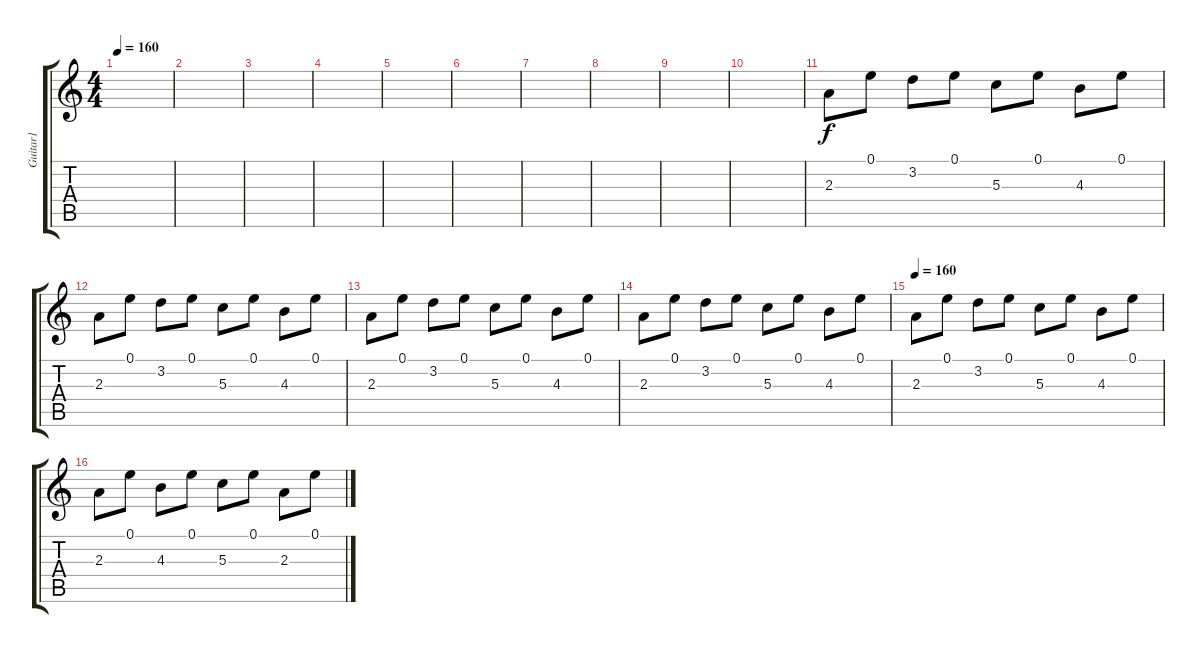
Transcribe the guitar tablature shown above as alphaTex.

\track ("Guitar1" "Guitar1") {instrument acousticguitarnylon}
\staff {score tabs}
\tuning (E4 B3 G3 D3 A2 E2) {hide}
\ts (4 4)
\tempo 160
\clef g2
\ks c
|
|
|
|
|
|
|
|
|
|
2.3.8 0.1.8 3.2.8 0.1.8 5.3.8 0.1.8 4.3.8 0.1.8 |
2.3.8 0.1.8 3.2.8 0.1.8 5.3.8 0.1.8 4.3.8 0.1.8 |
2.3.8 0.1.8 3.2.8 0.1.8 5.3.8 0.1.8 4.3.8 0.1.8 |
2.3.8 0.1.8 3.2.8 0.1.8 5.3.8 0.1.8 4.3.8 0.1.8 |
\tempo 160
2.3.8 0.1.8 3.2.8 0.1.8 5.3.8 0.1.8 4.3.8 0.1.8 |
2.3.8 0.1.8 4.3.8 0.1.8 5.3.8 0.1.8 2.3.8 0.1.8
